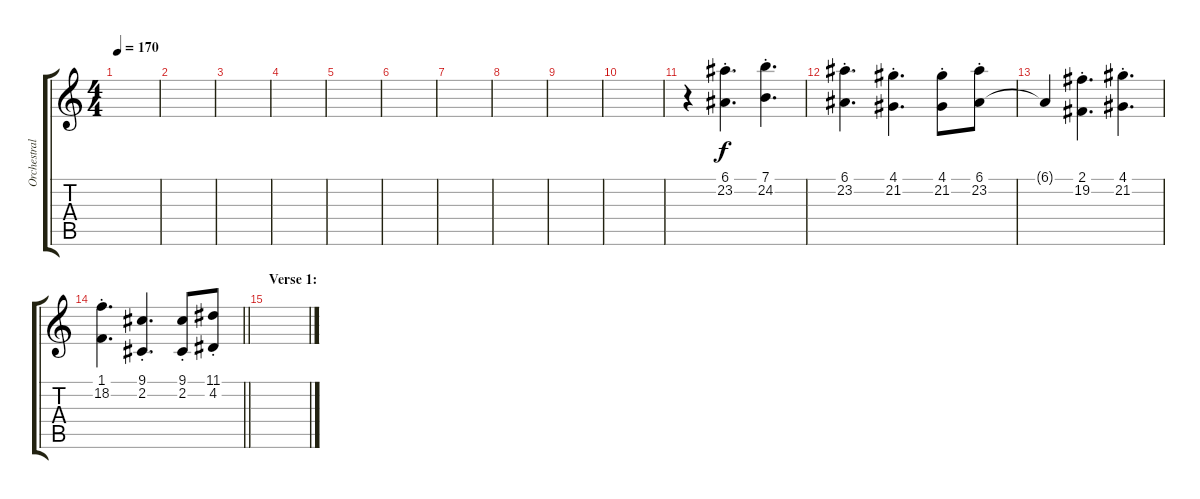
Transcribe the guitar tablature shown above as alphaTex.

\track ("Orchestral Hit" "Orchestral") {instrument orchestrahit}
\staff {score tabs}
\tuning (E4 B3 G3 D3 A2 E2) {hide}
\ts (4 4)
\tempo 170
\clef g2
\ks c
|
|
|
|
|
|
|
|
|
|
r.4 (6.1{st} 23.2{st}).4{d} (7.1{st} 24.2{st}).4{d} |
(6.1{st} 23.2{st}).4{d} (4.1{st} 21.2{st}).4{d} (4.1{st} 21.2{st}).8 (6.1{st} 23.2{st}).8 |
6.1{t}.4 (2.1{st} 19.2{st}).4{d} (4.1{st} 21.2{st}).4{d} |
\barLineRight lightlight
(1.1{st} 18.2{st}).4{d} (9.1{st} 2.2{st}).4{d} (9.1{st} 2.2{st}).8 (11.1{st} 4.2{st}).8 |
\section ("" "Verse 1:")
